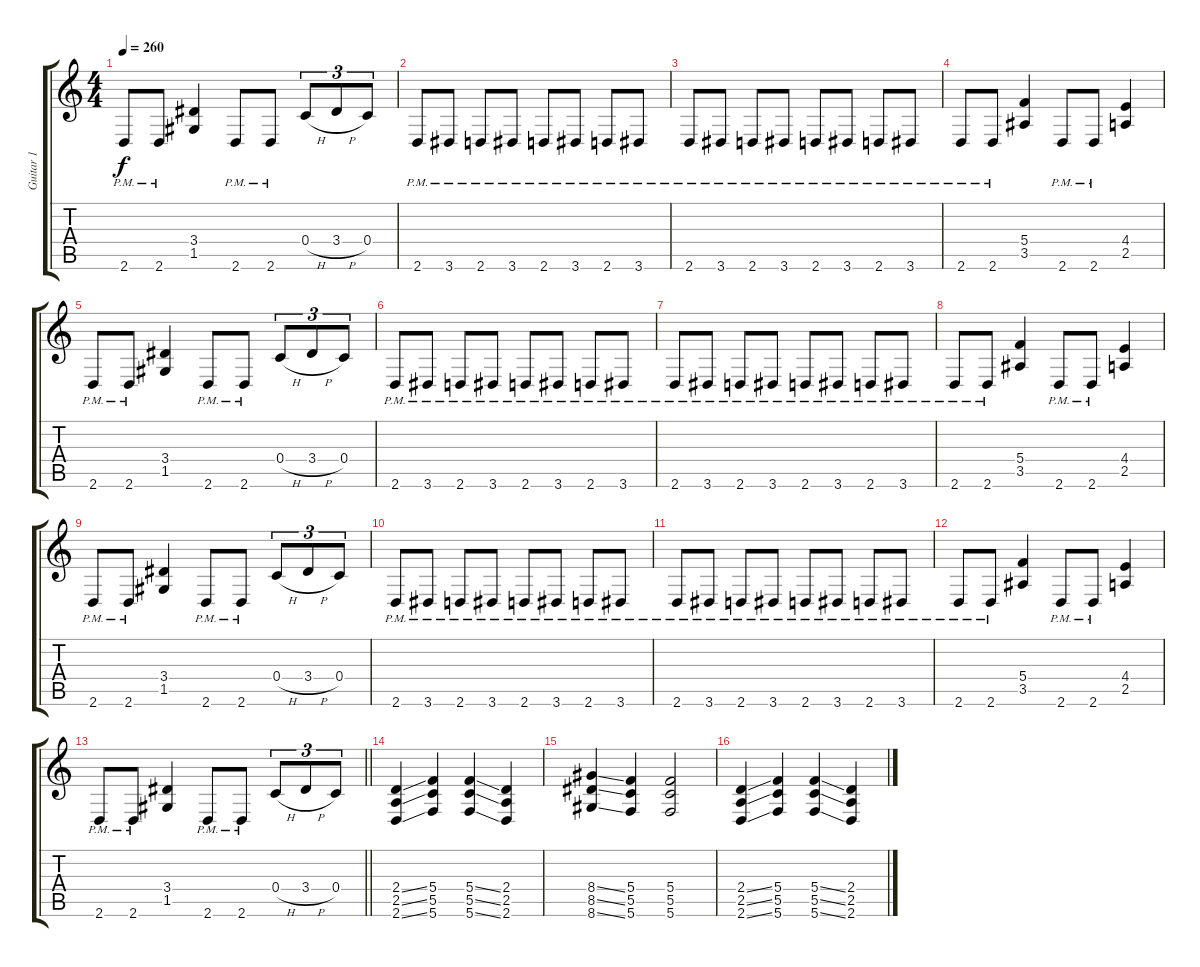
\track ("Guitar 1" "Guitar 1") {instrument distortionguitar}
\staff {score tabs}
\tuning (D4 A3 F3 C3 G2 C2) {hide}
\ts (4 4)
\tempo 260
\clef g2
\ks c
2.6{pm}.8{dy f} 2.6{pm}.8 (3.4 1.5).4 2.6{pm}.8 2.6{pm}.8 0.4{h}.8{tu (3 2)} 3.4{h}.8{tu (3 2)} 0.4.8{tu (3 2)} |
2.6{pm}.8 3.6{pm}.8 2.6{pm}.8 3.6{pm}.8 2.6{pm}.8 3.6{pm}.8 2.6{pm}.8 3.6{pm}.8 |
2.6{pm}.8 3.6{pm}.8 2.6{pm}.8 3.6{pm}.8 2.6{pm}.8 3.6{pm}.8 2.6{pm}.8 3.6{pm}.8 |
2.6{pm}.8 2.6{pm}.8 (5.4 3.5).4 2.6{pm}.8 2.6{pm}.8 (4.4 2.5).4 |
2.6{pm}.8 2.6{pm}.8 (3.4 1.5).4 2.6{pm}.8 2.6{pm}.8 0.4{h}.8{tu (3 2)} 3.4{h}.8{tu (3 2)} 0.4.8{tu (3 2)} |
2.6{pm}.8 3.6{pm}.8 2.6{pm}.8 3.6{pm}.8 2.6{pm}.8 3.6{pm}.8 2.6{pm}.8 3.6{pm}.8 |
2.6{pm}.8 3.6{pm}.8 2.6{pm}.8 3.6{pm}.8 2.6{pm}.8 3.6{pm}.8 2.6{pm}.8 3.6{pm}.8 |
2.6{pm}.8 2.6{pm}.8 (5.4 3.5).4 2.6{pm}.8 2.6{pm}.8 (4.4 2.5).4 |
2.6{pm}.8 2.6{pm}.8 (3.4 1.5).4 2.6{pm}.8 2.6{pm}.8 0.4{h}.8{tu (3 2)} 3.4{h}.8{tu (3 2)} 0.4.8{tu (3 2)} |
2.6{pm}.8 3.6{pm}.8 2.6{pm}.8 3.6{pm}.8 2.6{pm}.8 3.6{pm}.8 2.6{pm}.8 3.6{pm}.8 |
2.6{pm}.8 3.6{pm}.8 2.6{pm}.8 3.6{pm}.8 2.6{pm}.8 3.6{pm}.8 2.6{pm}.8 3.6{pm}.8 |
2.6{pm}.8 2.6{pm}.8 (5.4 3.5).4 2.6{pm}.8 2.6{pm}.8 (4.4 2.5).4 |
\barLineRight lightlight
2.6{pm}.8 2.6{pm}.8 (3.4 1.5).4 2.6{pm}.8 2.6{pm}.8 0.4{h}.8{tu (3 2)} 3.4{h}.8{tu (3 2)} 0.4.8{tu (3 2)} |
(2.4{ss} 2.5{ss} 2.6{ss}).4 (5.4 5.5 5.6).4 (5.4{ss} 5.5{ss} 5.6{ss}).4 (2.4 2.5 2.6).4 |
(8.4{ss} 8.5{ss} 8.6{ss}).4 (5.4 5.5 5.6).4 (5.4 5.5 5.6).2 |
(2.4{ss} 2.5{ss} 2.6{ss}).4 (5.4 5.5 5.6).4 (5.4{ss} 5.5{ss} 5.6{ss}).4 (2.4 2.5 2.6).4
